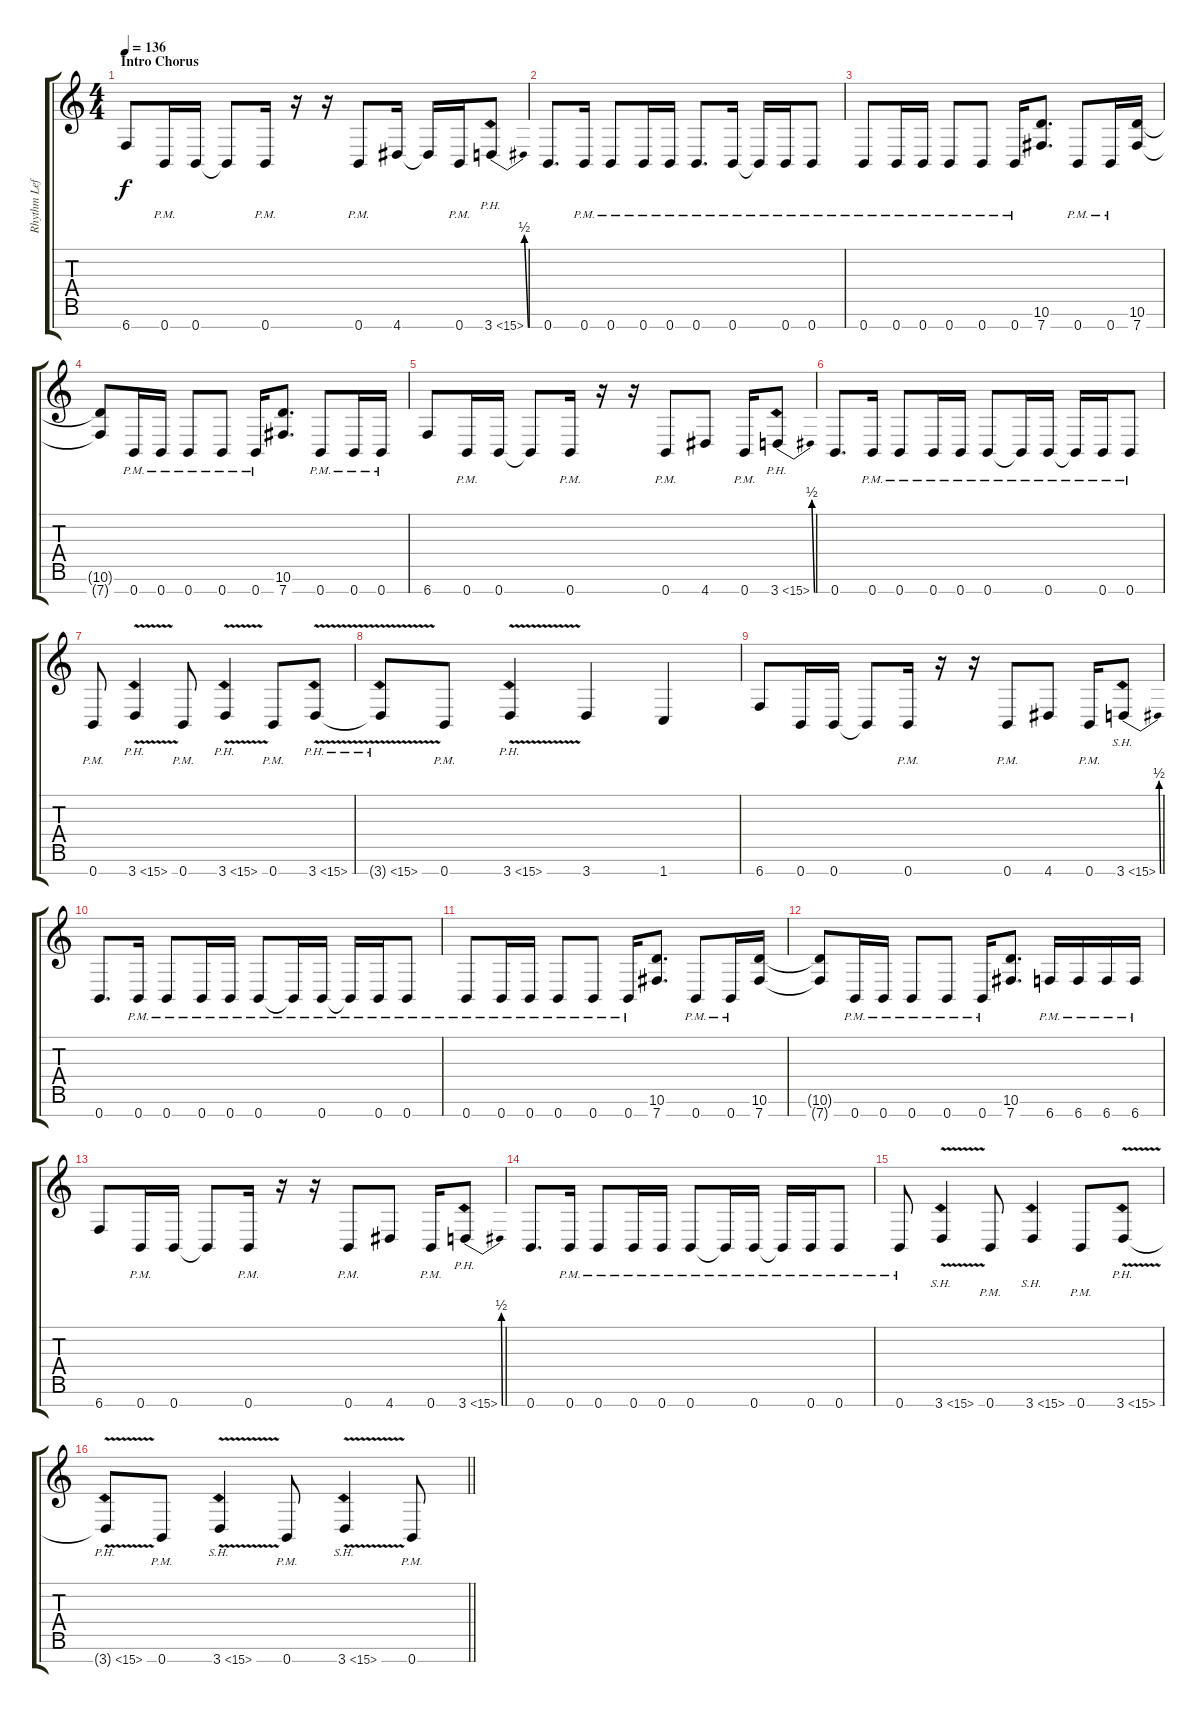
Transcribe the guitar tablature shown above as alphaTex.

\track ("Rhythm Left" "Rhythm Lef") {instrument distortionguitar}
\staff {score tabs}
\tuning (E4 B3 G3 D3 A2 E2 B1) {hide}
\ts (4 4)
\section ("" "Intro Chorus")
\tempo 136
\clef g2
\ks c
6.7.8{dy f instrument distortionguitar} 0.7{pm}.16 0.7.16 0.7{t}.8 0.7{pm}.16 r.16 r.16 0.7{pm}.8 4.7.16 4.7{t}.16 0.7{pm}.16 3.7{be (bend 0 0 60 2) ph 12}.8 |
0.7.8{d} 0.7{pm}.16 0.7{pm}.8 0.7{pm}.16 0.7{pm}.16 0.7{pm}.8{d} 0.7{pm}.16 0.7{pm t}.16 0.7{pm}.16 0.7{pm}.8 |
0.7{pm}.8 0.7{pm}.16 0.7{pm}.16 0.7{pm}.8 0.7{pm}.8 0.7{pm}.16 (10.6 7.7).8{d} 0.7{pm}.8 0.7{pm}.16 (10.6 7.7).16 |
(10.6{t} 7.7{t}).8 0.7{pm}.16 0.7{pm}.16 0.7{pm}.8 0.7{pm}.8 0.7{pm}.16 (10.6 7.7).8{d} 0.7{pm}.8 0.7{pm}.16 0.7{pm}.16 |
6.7.8 0.7{pm}.16 0.7.16 0.7{t}.8 0.7{pm}.16 r.16 r.16 0.7{pm}.8 4.7.8 0.7{pm}.16 3.7{be (bend 0 0 60 2) ph 12}.8 |
0.7.8{d} 0.7{pm}.16 0.7{pm}.8 0.7{pm}.16 0.7{pm}.16 0.7{pm}.8 0.7{pm t}.16 0.7{pm}.16 0.7{pm t}.16 0.7{pm}.16 0.7{pm}.8 |
0.7{pm}.8 3.7{ph 12 v}.4 0.7{pm}.8 3.7{ph 12 v}.4 0.7{pm}.8 3.7{ph 12 v}.8 |
3.7{ph 12 v t}.8 0.7{pm}.8 3.7{ph 12 v}.4 3.7.4 1.7.4 |
6.7.8 0.7.16 0.7.16 0.7{t}.8 0.7{pm}.16 r.16 r.16 0.7{pm}.8 4.7.8 0.7{pm}.16 3.7{be (bend 0 0 60 2) sh 12}.8 |
0.7.8{d} 0.7{pm}.16 0.7{pm}.8 0.7{pm}.16 0.7{pm}.16 0.7{pm}.8 0.7{pm t}.16 0.7{pm}.16 0.7{pm t}.16 0.7{pm}.16 0.7{pm}.8 |
0.7{pm}.8 0.7{pm}.16 0.7{pm}.16 0.7{pm}.8 0.7{pm}.8 0.7{pm}.16 (10.6 7.7).8{d} 0.7{pm}.8 0.7{pm}.16 (10.6 7.7).16 |
(10.6{t} 7.7{t}).8 0.7{pm}.16 0.7{pm}.16 0.7{pm}.8 0.7{pm}.8 0.7{pm}.16 (10.6 7.7).8{d} 6.7{pm}.16 6.7{pm}.16 6.7{pm}.16 6.7{pm}.16 |
6.7.8 0.7{pm}.16 0.7.16 0.7{t}.8 0.7{pm}.16 r.16 r.16 0.7{pm}.8 4.7.8 0.7{pm}.16 3.7{be (bend 0 0 60 2) ph 12}.8 |
0.7.8{d} 0.7{pm}.16 0.7{pm}.8 0.7{pm}.16 0.7{pm}.16 0.7{pm}.8 0.7{pm t}.16 0.7{pm}.16 0.7{pm t}.16 0.7{pm}.16 0.7{pm}.8 |
0.7{pm}.8 3.7{sh 12 v}.4 0.7{pm}.8 3.7{sh 12}.4 0.7{pm}.8 3.7{ph 12 v}.8 |
\barLineRight lightlight
3.7{ph 12 v t}.8 0.7{pm}.8 3.7{sh 12 v}.4 0.7{pm}.8 3.7{sh 12 v}.4 0.7{pm}.8
